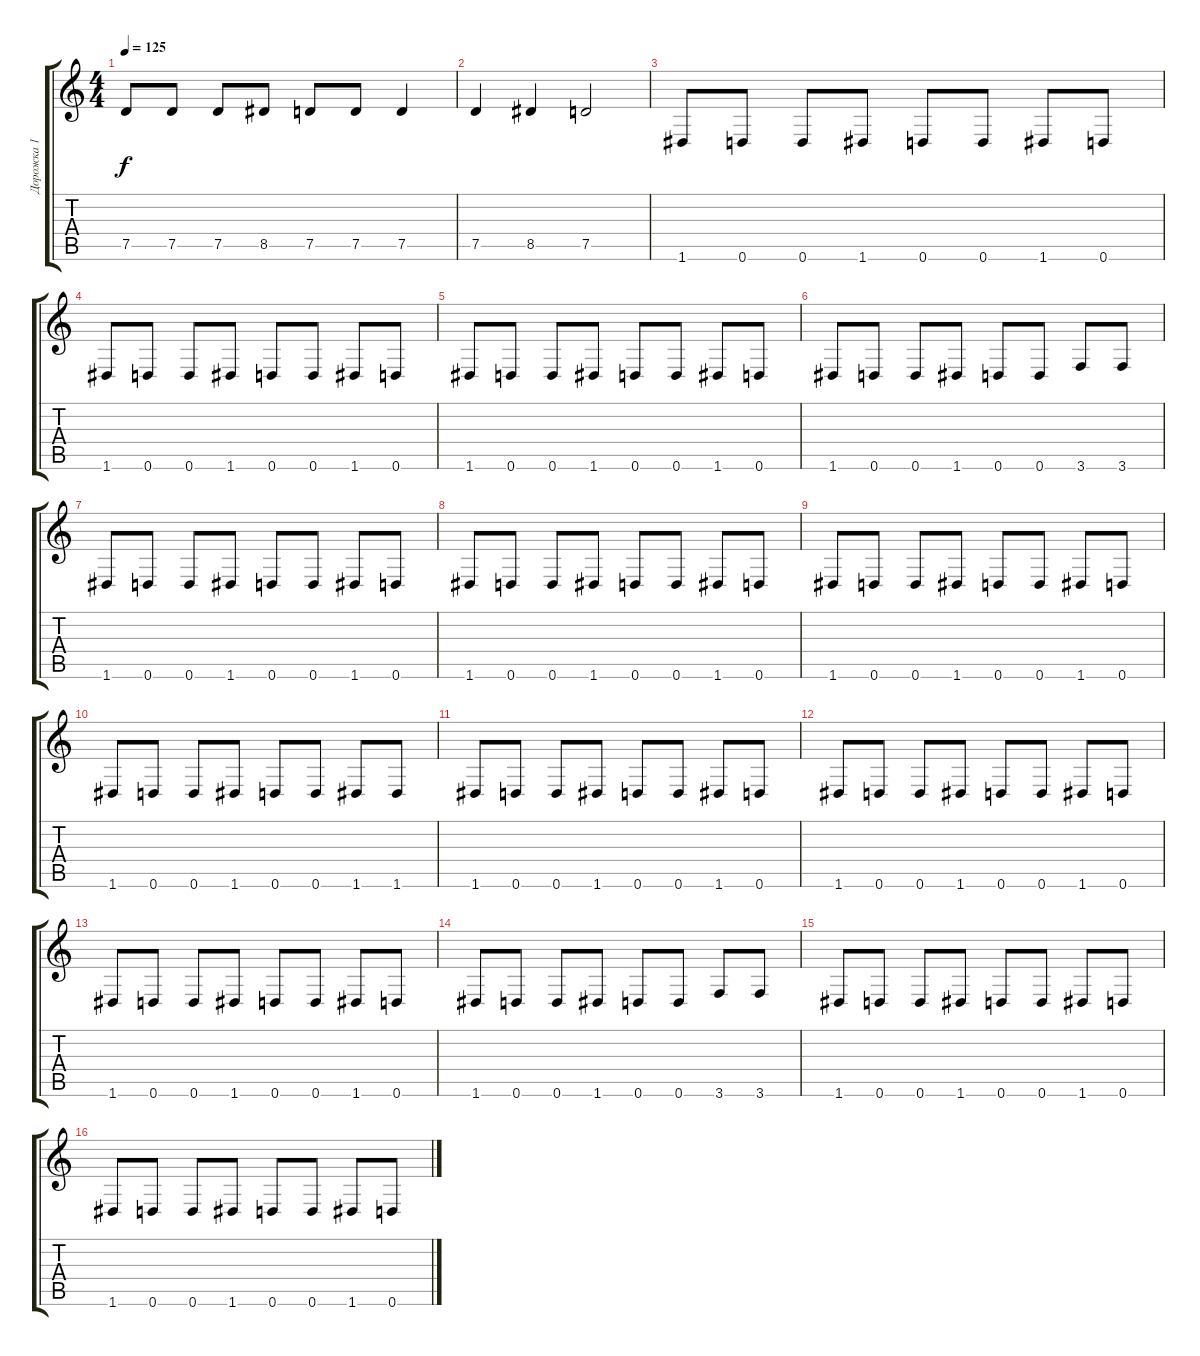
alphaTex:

\track ("Дорожка 1" "Дорожка 1") {instrument distortionguitar}
\staff {score tabs}
\tuning (D4 A3 F3 C3 G2 D2) {hide}
\ts (4 4)
\tempo 125
\clef g2
\ks c
7.5.8{dy f} 7.5.8 7.5.8 8.5.8 7.5.8 7.5.8 7.5.4 |
7.5.4 8.5.4 7.5.2 |
1.6.8 0.6.8 0.6.8 1.6.8 0.6.8 0.6.8 1.6.8 0.6.8 |
1.6.8 0.6.8 0.6.8 1.6.8 0.6.8 0.6.8 1.6.8 0.6.8 |
1.6.8 0.6.8 0.6.8 1.6.8 0.6.8 0.6.8 1.6.8 0.6.8 |
1.6.8 0.6.8 0.6.8 1.6.8 0.6.8 0.6.8 3.6.8 3.6.8 |
1.6.8 0.6.8 0.6.8 1.6.8 0.6.8 0.6.8 1.6.8 0.6.8 |
1.6.8 0.6.8 0.6.8 1.6.8 0.6.8 0.6.8 1.6.8 0.6.8 |
1.6.8 0.6.8 0.6.8 1.6.8 0.6.8 0.6.8 1.6.8 0.6.8 |
1.6.8 0.6.8 0.6.8 1.6.8 0.6.8 0.6.8 1.6.8 1.6.8 |
1.6.8 0.6.8 0.6.8 1.6.8 0.6.8 0.6.8 1.6.8 0.6.8 |
1.6.8 0.6.8 0.6.8 1.6.8 0.6.8 0.6.8 1.6.8 0.6.8 |
1.6.8 0.6.8 0.6.8 1.6.8 0.6.8 0.6.8 1.6.8 0.6.8 |
1.6.8 0.6.8 0.6.8 1.6.8 0.6.8 0.6.8 3.6.8 3.6.8 |
1.6.8 0.6.8 0.6.8 1.6.8 0.6.8 0.6.8 1.6.8 0.6.8 |
1.6.8 0.6.8 0.6.8 1.6.8 0.6.8 0.6.8 1.6.8 0.6.8
